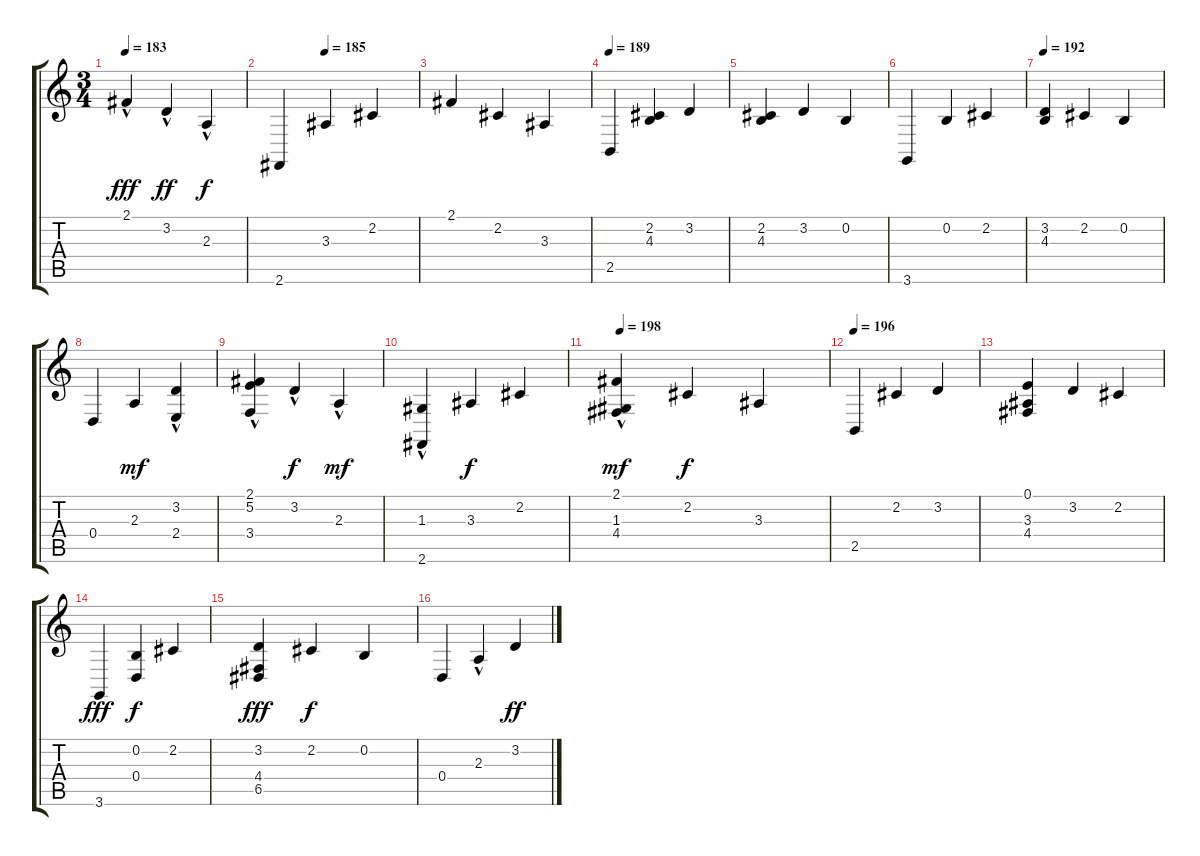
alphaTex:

\track "" {instrument acousticgrandpiano}
\staff {score tabs}
\tuning (E4 B3 G3 D3 A2 E2) {hide}
\ts (3 4)
\tempo 183
\clef g2
\ks c
2.1{hac}.4{dy fff} 3.2{hac}.4{dy ff} 2.3{hac}.4{dy f} |
\tempo (185 0.3333333333333333)
2.6.4 3.3.4 2.2.4 |
2.1.4 2.2.4 3.3.4 |
\tempo 189
2.5.4 (2.2 4.3).4 3.2.4 |
(2.2 4.3).4 3.2.4 0.2.4 |
3.6.4{volume 10} 0.2.4 2.2.4 |
\tempo 192
(3.2 4.3).4 2.2.4 0.2.4 |
0.4.4 2.3.4{dy mf} (3.2{hac} 2.4).4 |
(2.1{hac} 5.2{hac} 3.4{hac}).4 3.2{hac}.4{dy f} 2.3{hac}.4{dy mf} |
(1.3{hac} 2.6).4 3.3.4{dy f} 2.2.4 |
\tempo 198
(2.1 1.3 4.4{hac}).4{dy mf} 2.2.4{dy f} 3.3.4 |
\tempo 196
2.5.4 2.2.4 3.2.4 |
(0.1 3.3 4.4).4{volume 10} 3.2.4 2.2.4 |
3.6.4{dy fff} (0.2 0.4).4{dy f} 2.2.4 |
(3.2 4.4 6.5).4{dy fff volume 10} 2.2.4{dy f volume 10} 0.2.4 |
0.4.4 2.3{hac}.4 3.2.4{dy ff volume 10}
